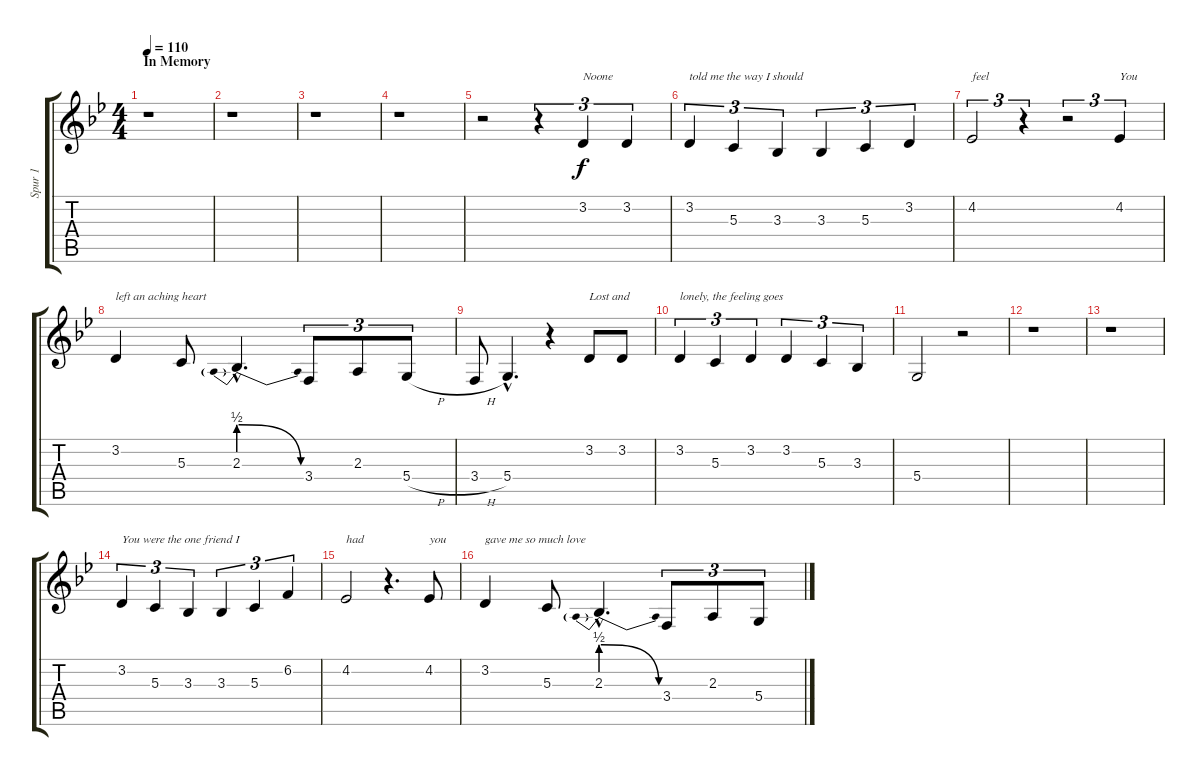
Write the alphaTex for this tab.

\track ("Spur 1" "Spur 1") {instrument violin}
\staff {score tabs}
\tuning (E4 B3 G3 D3 A2 E2) {hide}
\ts (4 4)
\section ("" "In Memory")
\tempo 110
\clef g2
\ks gminor
r.1{dy f instrument violin} |
r.1 |
r.1 |
r.1 |
r.2 r.4{tu (3 2)} 3.2.4{tu (3 2) txt "Noone"} 3.2.4{tu (3 2)} |
3.2.4{tu (3 2) txt "told me the way I should"} 5.3.4{tu (3 2)} 3.3.4{tu (3 2)} 3.3.4{tu (3 2)} 5.3.4{tu (3 2)} 3.2.4{tu (3 2)} |
4.2.2{tu (3 2) txt "feel"} r.4{tu (3 2)} r.2{tu (3 2)} 4.2.4{tu (3 2) txt "You"} |
3.2.4{txt "left an aching heart"} 5.3.8 2.3{be (prebendrelease 0 2 60 0) hac}.4{d} 3.4.8{tu (3 2)} 2.3.8{tu (3 2)} 5.4{h}.8{tu (3 2)} |
3.4{h}.8 5.4{hac}.4{d} r.4 3.2.8{txt "Lost and"} 3.2.8 |
3.2.4{tu (3 2) txt "lonely, the feeling goes"} 5.3.4{tu (3 2)} 3.2.4{tu (3 2)} 3.2.4{tu (3 2)} 5.3.4{tu (3 2)} 3.3.4{tu (3 2)} |
5.4.2 r.2 |
r.1 |
r.1 |
3.2.4{tu (3 2) txt "You were the one friend I"} 5.3.4{tu (3 2)} 3.3.4{tu (3 2)} 3.3.4{tu (3 2)} 5.3.4{tu (3 2)} 6.2.4{tu (3 2)} |
4.2.2{txt "had"} r.4{d} 4.2.8{txt "you"} |
3.2.4{txt "gave me so much love"} 5.3.8 2.3{be (prebendrelease 0 2 60 0) hac}.4{d} 3.4.8{tu (3 2)} 2.3.8{tu (3 2)} 5.4{h}.8{tu (3 2)}
